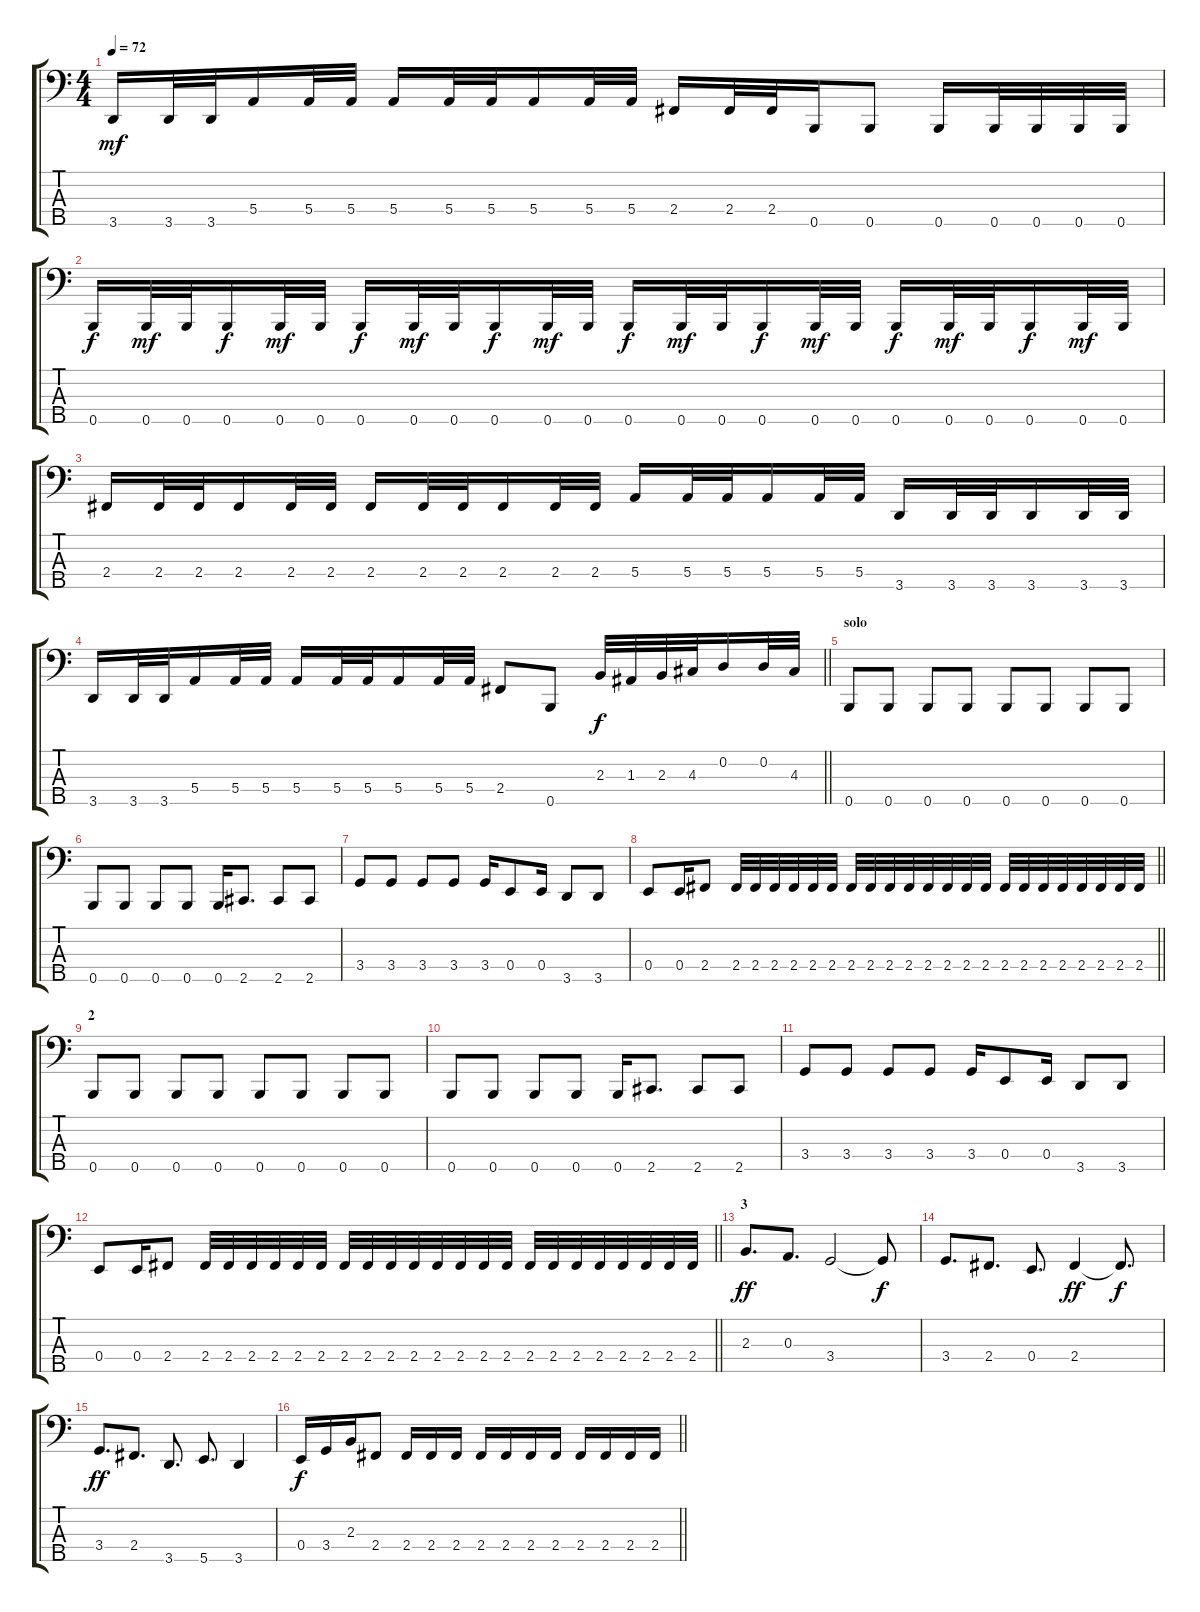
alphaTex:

\track "" {instrument electricbassfinger}
\staff {score tabs}
\tuning (G2 D2 A1 E1 B0) {hide}
\ts (4 4)
\tempo 72
\clef f4
\ks c
3.5.16{dy mf} 3.5.32 3.5.32 5.4.16 5.4.32 5.4.32 5.4.16 5.4.32 5.4.32 5.4.16 5.4.32 5.4.32 2.4.16 2.4.32 2.4.32 0.5.16 0.5.8 0.5.16 0.5.32 0.5.32 0.5.32 0.5.32 |
0.5.16{dy f} 0.5.32{dy mf} 0.5.32 0.5.16{dy f} 0.5.32{dy mf} 0.5.32 0.5.16{dy f} 0.5.32{dy mf} 0.5.32 0.5.16{dy f} 0.5.32{dy mf} 0.5.32 0.5.16{dy f} 0.5.32{dy mf} 0.5.32 0.5.16{dy f} 0.5.32{dy mf} 0.5.32 0.5.16{dy f} 0.5.32{dy mf} 0.5.32 0.5.16{dy f} 0.5.32{dy mf} 0.5.32 |
2.4.16 2.4.32 2.4.32 2.4.16 2.4.32 2.4.32 2.4.16 2.4.32 2.4.32 2.4.16 2.4.32 2.4.32 5.4.16 5.4.32 5.4.32 5.4.16 5.4.32 5.4.32 3.5.16 3.5.32 3.5.32 3.5.16 3.5.32 3.5.32 |
\barLineRight lightlight
3.5.16 3.5.32 3.5.32 5.4.16 5.4.32 5.4.32 5.4.16 5.4.32 5.4.32 5.4.16 5.4.32 5.4.32 2.4.8 0.5.8 2.3.32{dy f} 1.3.32 2.3.32 4.3.32 0.2.16 0.2.32 4.3.32 |
\section ("" "solo")
0.5.8 0.5.8 0.5.8 0.5.8 0.5.8 0.5.8 0.5.8 0.5.8 |
0.5.8 0.5.8 0.5.8 0.5.8 0.5.16 2.5.8{d} 2.5.8 2.5.8 |
3.4.8 3.4.8 3.4.8 3.4.8 3.4.16 0.4.8 0.4.16 3.5.8 3.5.8 |
\barLineRight lightlight
0.4.8 0.4.16 2.4.8 2.4.32 2.4.32 2.4.32 2.4.32 2.4.32 2.4.32 2.4.32 2.4.32 2.4.32 2.4.32 2.4.32 2.4.32 2.4.32 2.4.32 2.4.32 2.4.32 2.4.32 2.4.32 2.4.32 2.4.32 2.4.32 2.4.32 |
\section ("" "2")
0.5.8 0.5.8 0.5.8 0.5.8 0.5.8 0.5.8 0.5.8 0.5.8 |
0.5.8 0.5.8 0.5.8 0.5.8 0.5.16 2.5.8{d} 2.5.8 2.5.8 |
3.4.8 3.4.8 3.4.8 3.4.8 3.4.16 0.4.8 0.4.16 3.5.8 3.5.8 |
\barLineRight lightlight
0.4.8 0.4.16 2.4.8 2.4.32 2.4.32 2.4.32 2.4.32 2.4.32 2.4.32 2.4.32 2.4.32 2.4.32 2.4.32 2.4.32 2.4.32 2.4.32 2.4.32 2.4.32 2.4.32 2.4.32 2.4.32 2.4.32 2.4.32 2.4.32 2.4.32 |
\section ("" "3")
2.3.8{d dy ff} 0.3.8{d} 3.4.2 3.4{t}.8{dy f} |
3.4.8{d} 2.4.8{d} 0.4.8{d} 2.4.4{dy ff} 2.4{t}.8{d dy f} |
3.4.8{d dy ff} 2.4.8{d} 3.5.8{d} 5.5.8{d} 3.5.4 |
\barLineRight lightlight
0.4.16{dy f} 3.4.16 2.3.16 2.4.8 2.4.16 2.4.16 2.4.16 2.4.16 2.4.16 2.4.16 2.4.16 2.4.16 2.4.16 2.4.16 2.4.16
